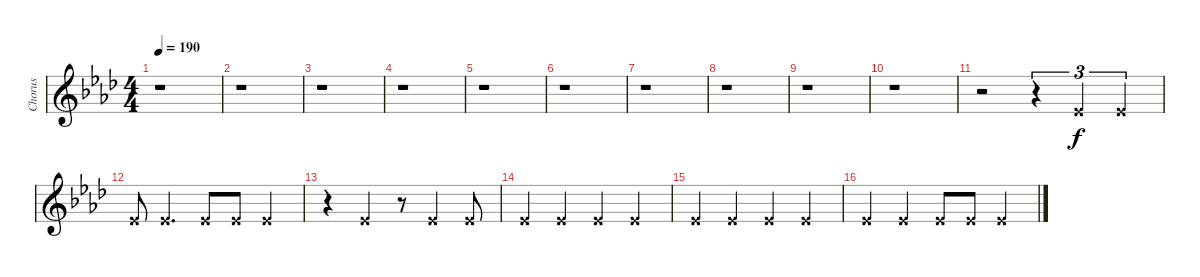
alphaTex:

\track ("Chorus" "Chorus") {instrument lead6voice}
\staff {score}
\tuning (E4 B3 G3 D3 A2 E2) {hide}
\ts (4 4)
\tempo 190
\clef g2
\ks ab
r.1{dy f} |
r.1 |
r.1 |
r.1 |
r.1 |
r.1 |
r.1 |
r.1 |
r.1 |
r.1 |
r.2 r.4{tu (3 2)} 4.2{x}.4{tu (3 2)} 4.2{x}.4{tu (3 2)} |
4.2{x}.8 4.2{x}.4{d} 4.2{x}.8 4.2{x}.8 4.2{x}.4 |
r.4 4.2{x}.4 r.8 4.2{x}.4 4.2{x}.8 |
4.2{x}.4 4.2{x}.4 4.2{x}.4 4.2{x}.4 |
4.2{x}.4 4.2{x}.4 4.2{x}.4 4.2{x}.4 |
4.2{x}.4 4.2{x}.4 4.2{x}.8 4.2{x}.8 4.2{x}.4
